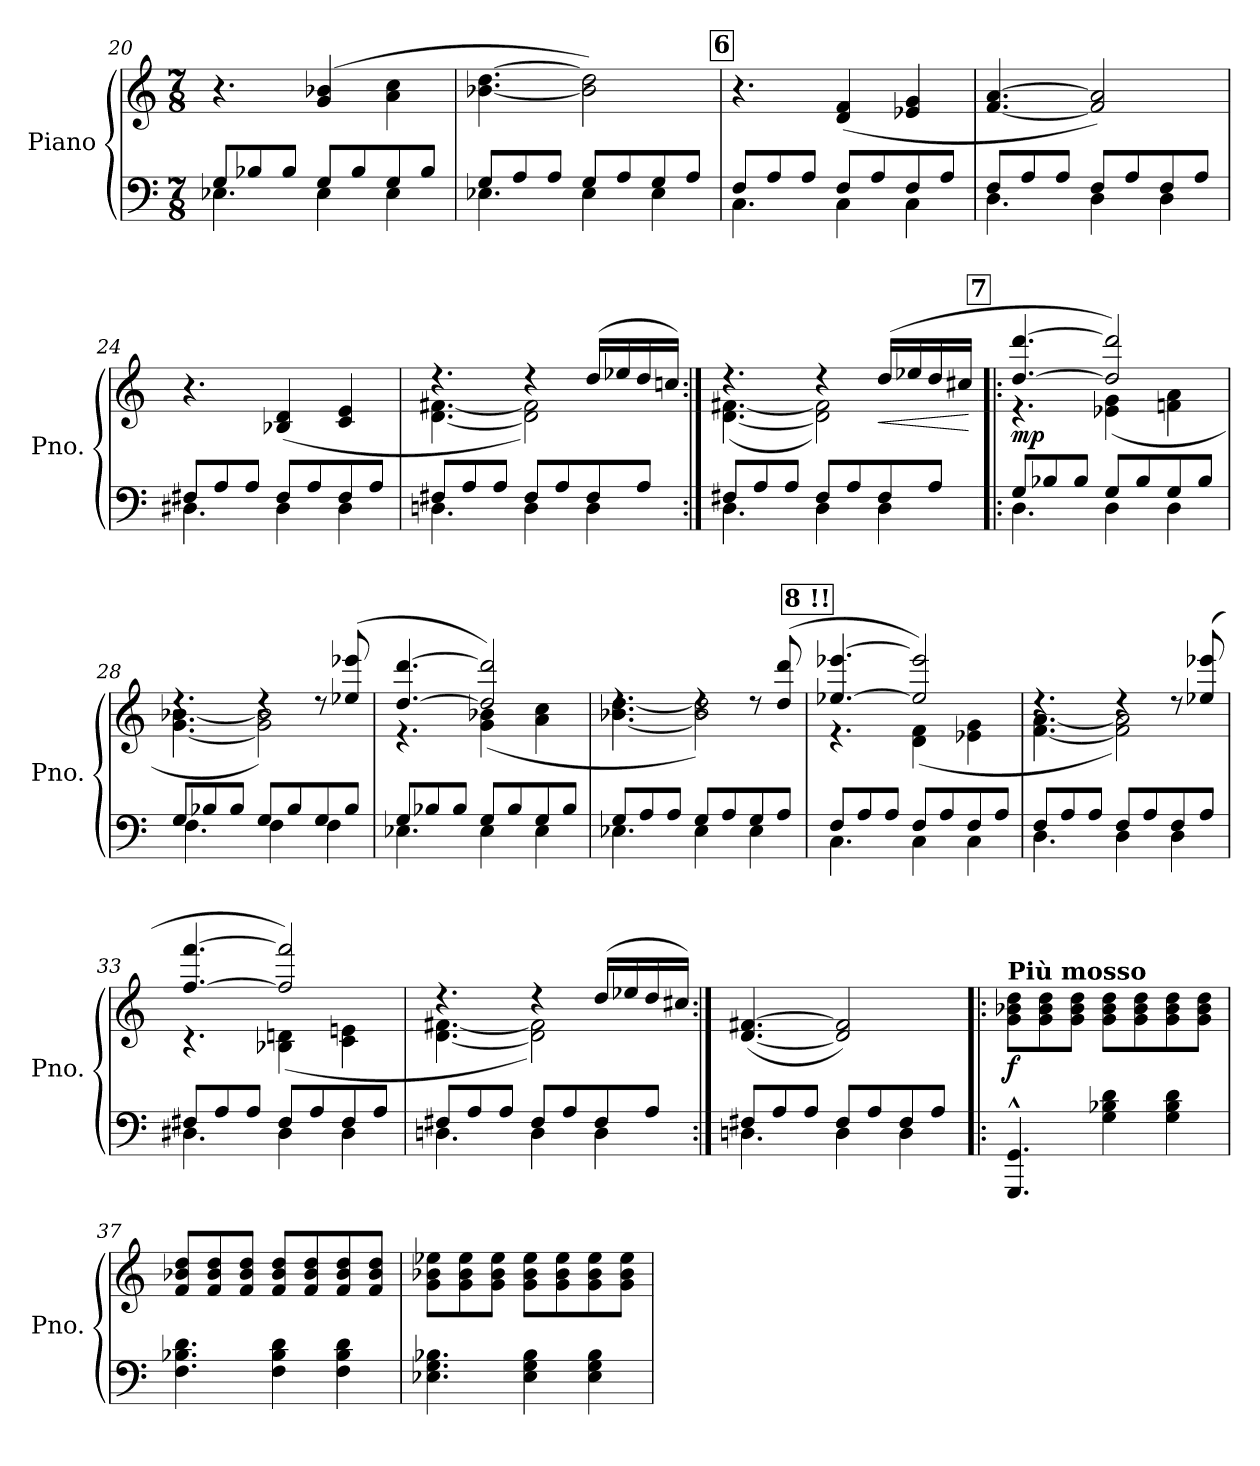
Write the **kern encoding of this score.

**kern	**kern	**dynam
*part1	*part1	*part1
*staff2	*staff1	*staff1/2
*I"Piano	*	*
*I'Pno.	*	*
*clefF4	*clefG2	*
*k[]	*k[]	*
*M7/8	*M7/8	*
=20	=20	=20
*^	*	*
8G/L	4.E-X\	4.r	.
8B-X/	.	.	.
8B-/J	.	.	.
8G/L	4E-\	(4g/ 4b-X/	.
8B-/	.	.	.
8G/	4E-\	4a\ 4cc\	.
8B-/J	.	.	.
=21	=21	=21	=21
8G/L	4.E-X\	[4.b-X\ [4.dd\	.
8A/	.	.	.
8A/J	.	.	.
8G/L	4E-\	2b-\] 2dd\])	.
8A/	.	.	.
8G/	4E-\	.	.
8A/J	.	.	.
!!LO:REH:place=s1:a:B:fs=14:t=6
=22	=22	=22	=22
8F/L	4.C\	4.r	.
8A/	.	.	.
8A/J	.	.	.
8F/L	4C\	(4d/ 4f/	.
8A/	.	.	.
8F/	4C\	4e-X/ 4g/	.
8A/J	.	.	.
!!LO:LB:g=z
=23	=23	=23	=23
8F/L	4.D\	[4.f/ [4.a/	.
8A/	.	.	.
8A/J	.	.	.
8F/L	4D\	2f/] 2a/])	.
8A/	.	.	.
8F/	4D\	.	.
8A/J	.	.	.
=24	=24	=24	=24
8F#X/L	4.D#X\	4.r	.
8A/	.	.	.
8A/J	.	.	.
8F#/L	4D#\	(>4B-X/ 4d/	.
8A/	.	.	.
8F#/	4D#\	4c/ 4e/	.
8A/J	.	.	.
=25	=25	=25	=25
*	*	*^	*
8F#X/L	4.Dn\	4.rdd	[4.d\ [4.f#X\	.
8A/	.	.	.	.
8A/J	.	.	.	.
8F#/L	4D\	4rdd	2d\] 2f#\])	.
8A/	.	.	.	.
8F#/	4D\	(16dd/LL	.	.
.	.	16ee-X/	.	.
8A/J	.	16dd/	.	.
.	.	16ccn/JJ)	.	.
=26:|!	=26:|!	=26:|!	=26:|!	=26:|!
8F#X/L	4.D\	4.rdd	(>[4.d\ [4.f#X\	.
8A/	.	.	.	.
8A/J	.	.	.	.
8F#/L	4D\	4rdd	2d\] 2f#\])	.
8A/	.	.	.	.
!	!	!	!	!LO:HP:b
8F#/	4D\	(16dd/LL	.	<
.	.	16ee-X/	.	.
8A/J	.	16dd/	.	.
.	.	16cc#X/JJ	.	.
*v	*v	*	*	*
*	*v	*v	*
.	.	[
!!LO:PB:g=z
!!LO:REH:place=s1:a:B:fs=14:t=7
=27!|:	=27!|:	=27!|:
*^	*^	*
!	!	!	!	!LO:DY:b
8G/L	4.D\	[4.dd/ [4.ddd/	4.r	mp
8B-X/	.	.	.	.
8B-/J	.	.	.	.
8G/L	4D\	2dd/] 2ddd/])	(4e-X\ 4g\	.
8B-/	.	.	.	.
8G/	4D\	.	4fn\ 4a\	.
8B-/J	.	.	.	.
=28	=28	=28	=28	=28
8G/L	4.F\	4.rdd	[4.g\ [4.b-X\	.
8B-X/	.	.	.	.
8B-/J	.	.	.	.
8G/L	4F\	4rdd	2g\] 2b-\])	.
8B-/	.	.	.	.
8G/	4F\	8rdd	.	.
8B-/J	.	(8ee-X/ 8eee-X/	.	.
=29	=29	=29	=29	=29
8G/L	4.E-X\	[4.dd/ [4.ddd/	4.r	.
8B-X/	.	.	.	.
8B-/J	.	.	.	.
8G/L	4E-\	2dd/] 2ddd/])	(4g\ 4b-X\	.
8B-/	.	.	.	.
8G/	4E-\	.	4a\ 4cc\	.
8B-/J	.	.	.	.
=30	=30	=30	=30	=30
8G/L	4.E-X\	4.rdd	[4.b-X\ [4.dd\	.
8A/	.	.	.	.
8A/J	.	.	.	.
8G/L	4E-\	4rdd	2b-\] 2dd\])	.
8A/	.	.	.	.
8G/	4E-\	8rdd	.	.
8A/J	.	(8dd/ 8ddd/	.	.
!!LO:REH:place=s1:a:B:fs=14:t=8	!!
=31	=31	=31	=31	=31
8F/L	4.C\	[4.ee-X/ [4.eee-X/	4.r	.
8A/	.	.	.	.
8A/J	.	.	.	.
8F/L	4C\	2ee-/] 2eee-/])	(4d\ 4f\	.
8A/	.	.	.	.
8F/	4C\	.	4e-X\ 4g\	.
8A/J	.	.	.	.
!!LO:LB:g=z	!!
=32	=32	=32	=32	=32
8F/L	4.D\	4.rdd	[4.f\ [4.a\	.
8A/	.	.	.	.
8A/J	.	.	.	.
8F/L	4D\	4rdd	2f\] 2a\])	.
8A/	.	.	.	.
8F/	4D\	8rdd	.	.
8A/J	.	(8ee-X/ 8eee-X/	.	.
=33	=33	=33	=33	=33
8F#X/L	4.D#X\	[4.ff/ [4.fff/	4.r	.
8A/	.	.	.	.
8A/J	.	.	.	.
8F#/L	4D#\	2ff/] 2fff/])	(>4B-X\ 4dn\	.
8A/	.	.	.	.
8F#/	4D#\	.	4c\ 4en\	.
8A/J	.	.	.	.
=34	=34	=34	=34	=34
8F#X/L	4.Dn\	4.rdd	[4.d\ [4.f#X\	.
8A/	.	.	.	.
8A/J	.	.	.	.
8F#/L	4D\	4rdd	2d\] 2f#\])	.
8A/	.	.	.	.
8F#/	4D\	(16dd/LL	.	.
.	.	16ee-X/	.	.
8A/J	.	16dd/	.	.
.	.	16cc#X/JJ)	.	.
*	*	*v	*v	*
=35:|!	=35:|!	=35:|!	=35:|!
8F#X/L	4.Dn\	([4.d/ [4.f#X/	.
8A/	.	.	.
8A/J	.	.	.
8F#/L	4D\	2d/] 2f#/])	.
8A/	.	.	.
8F#/	4D\	.	.
8A/J	.	.	.
*v	*v	*	*
!!LO:LB:g=z
=36!|:	=36!|:	=36!|:
!!LO:REH:place=s1:a:B:fs=14:t=9
*	*MM96	*
!	!LO:TX:a:B:t=Più mosso	!
!	!	!LO:DY:b
4.GGG/^^ 4.GG/^^	8g\ 8b-X\ 8dd\L	f
.	8g\ 8b-\ 8dd\	.
.	8g\ 8b-\ 8dd\J	.
4G\ 4B-X\ 4d\	8g\ 8b-\ 8dd\L	.
.	8g\ 8b-\ 8dd\	.
4G\ 4B-\ 4d\	8g\ 8b-\ 8dd\	.
.	8g\ 8b-\ 8dd\J	.
=37	=37	=37
4.F\ 4.B-X\ 4.d\	8f/ 8b-X/ 8dd/L	.
.	8f/ 8b-/ 8dd/	.
.	8f/ 8b-/ 8dd/J	.
4F\ 4B-\ 4d\	8f/ 8b-/ 8dd/L	.
.	8f/ 8b-/ 8dd/	.
4F\ 4B-\ 4d\	8f/ 8b-/ 8dd/	.
.	8f/ 8b-/ 8dd/J	.
=38	=38	=38
4.E-X\ 4.G\ 4.B-X\	8g\ 8b-X\ 8ee-X\L	.
.	8g\ 8b-\ 8ee-\	.
.	8g\ 8b-\ 8ee-\J	.
4E-\ 4G\ 4B-\	8g\ 8b-\ 8ee-\L	.
.	8g\ 8b-\ 8ee-\	.
4E-\ 4G\ 4B-\	8g\ 8b-\ 8ee-\	.
.	8g\ 8b-\ 8ee-\J	.
=	=	=
*-	*-	*-
